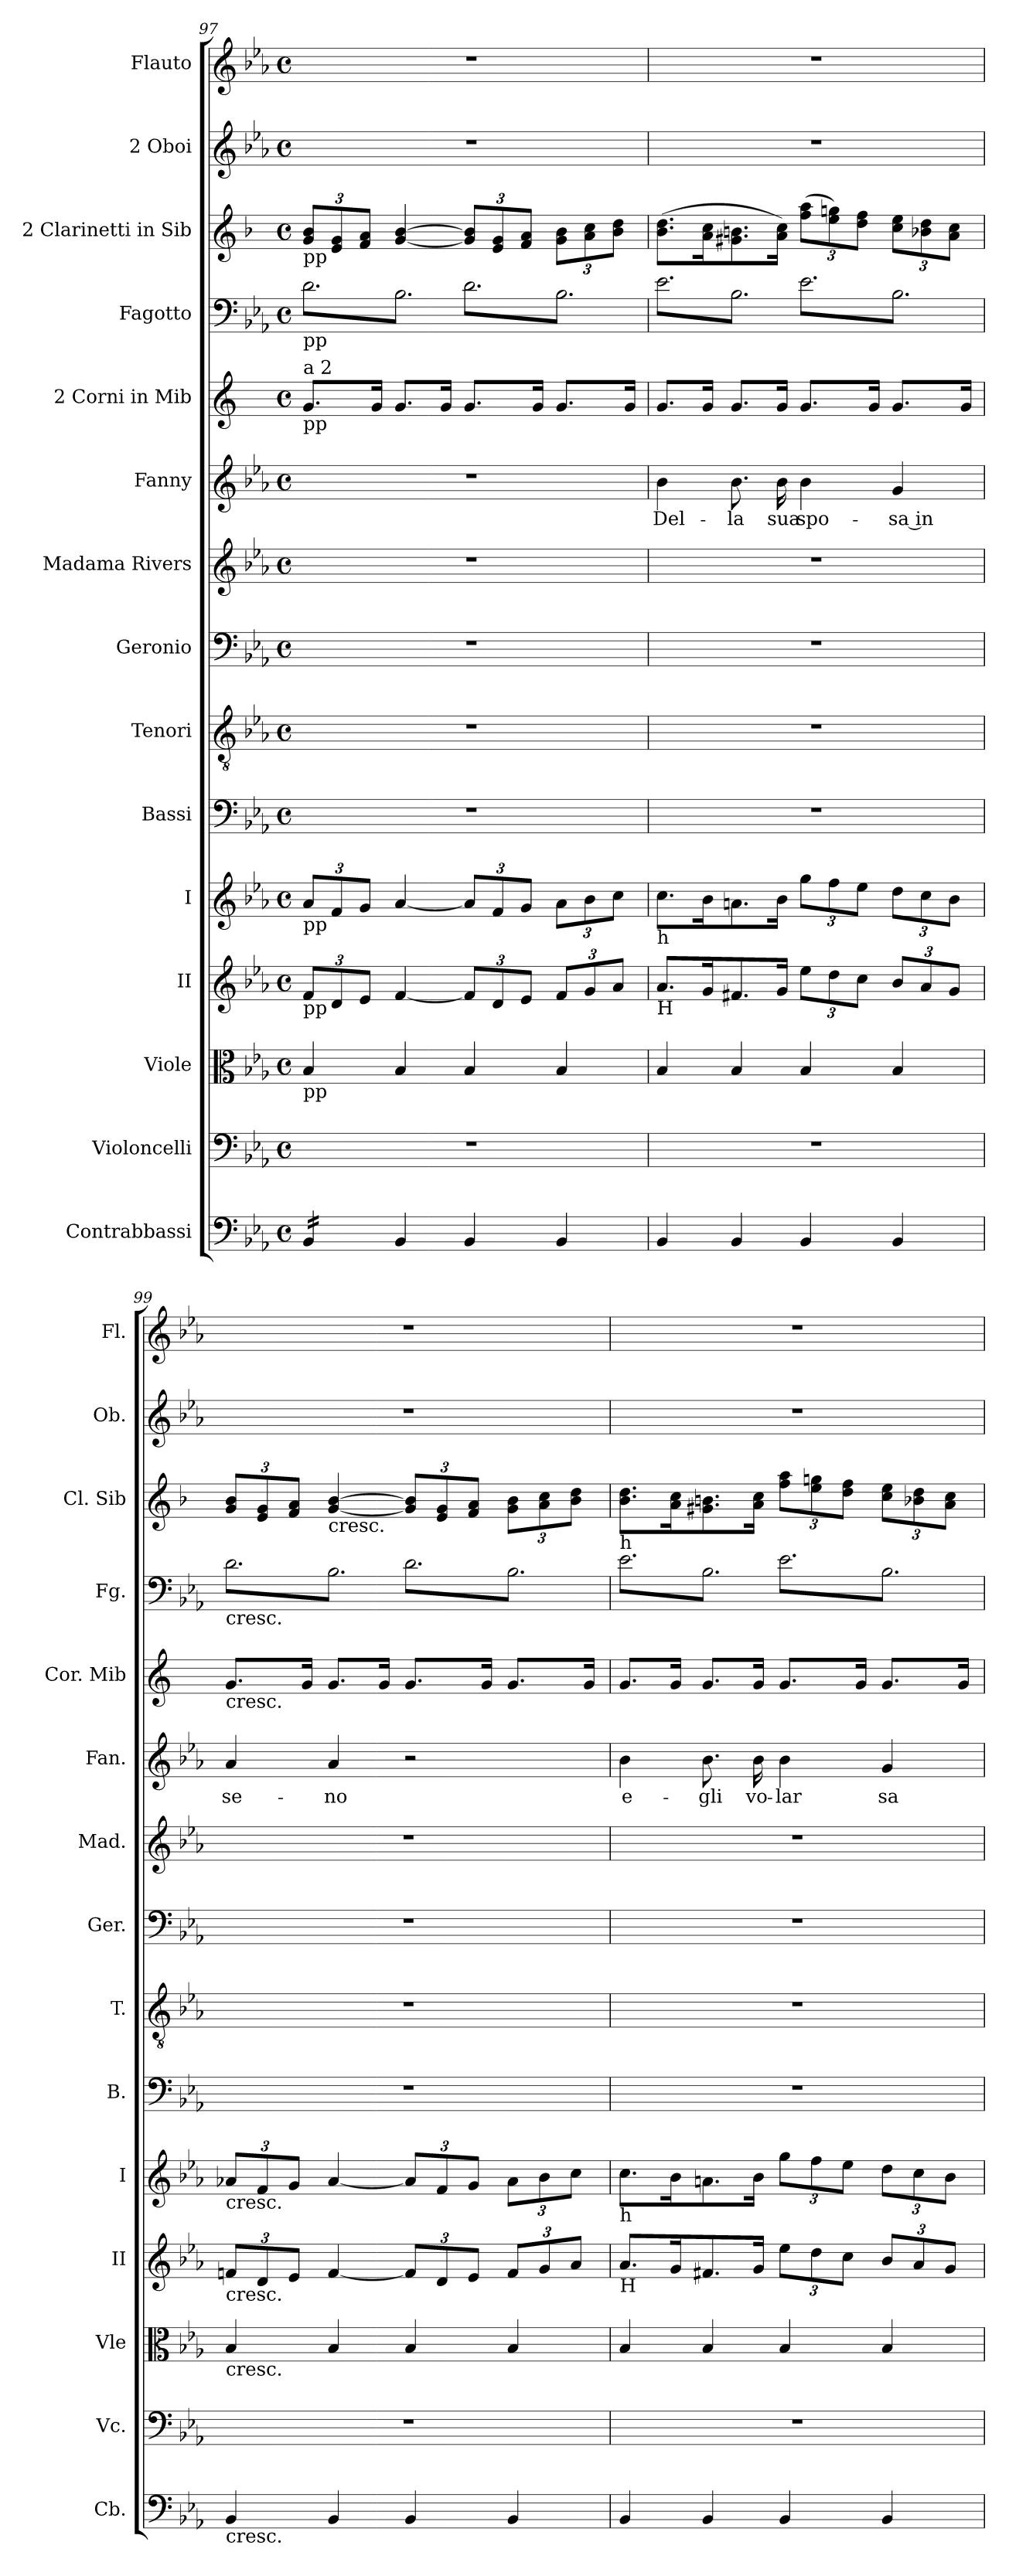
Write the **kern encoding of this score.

**kern	**kern	**kern	**kern	**kern	**kern	**kern	**kern	**kern	**kern	**text	**kern	**kern	**kern	**kern	**kern
*part15	*part14	*part13	*part12	*part11	*part10	*part9	*part8	*part7	*part6	*part6	*part5	*part4	*part3	*part2	*part1
*staff15	*staff14	*staff13	*staff12	*staff11	*staff10	*staff9	*staff8	*staff7	*staff6	*staff6	*staff5	*staff4	*staff3	*staff2	*staff1
*I"Contrabbassi	*I"Violoncelli	*I"Viole	*I"II	*I"I	*I"Bassi	*I"Tenori	*I"Geronio	*I"Madama Rivers	*I"Fanny	*	*I"2 Corni in Mib	*I"Fagotto	*I"2 Clarinetti in Sib	*I"2 Oboi	*I"Flauto
*I'Cb.	*I'Vc.	*I'Vle	*I'II	*I'I	*I'B.	*I'T.	*I'Ger.	*I'Mad.	*I'Fan.	*	*I'Cor. Mib	*I'Fg.	*I'Cl. Sib	*I'Ob.	*I'Fl.
!!LO:PB:g=z
*clefF4	*clefF4	*clefC3	*clefG2	*clefG2	*clefF4	*clefGv2	*clefF4	*clefG2	*clefG2	*	*clefG2	*clefF4	*clefG2	*clefG2	*clefG2
*	*	*	*	*	*	*	*	*	*	*	*	*	*ITrd1c2	*	*
*k[b-e-a-]	*k[b-e-a-]	*k[b-e-a-]	*k[b-e-a-]	*k[b-e-a-]	*k[b-e-a-]	*k[b-e-a-]	*k[b-e-a-]	*k[b-e-a-]	*k[b-e-a-]	*	*k[]	*k[b-e-a-]	*k[b-e-a-]	*k[b-e-a-]	*k[b-e-a-]
*E-:	*E-:	*E-:	*E-:	*E-:	*E-:	*E-:	*E-:	*E-:	*E-:	*	*C:	*E-:	*E-:	*E-:	*E-:
*M4/4	*M4/4	*M4/4	*M4/4	*M4/4	*M4/4	*M4/4	*M4/4	*M4/4	*M4/4	*	*M4/4	*M4/4	*M4/4	*M4/4	*M4/4
*met(c)	*met(c)	*met(c)	*met(c)	*met(c)	*met(c)	*met(c)	*met(c)	*met(c)	*met(c)	*	*met(c)	*met(c)	*met(c)	*met(c)	*met(c)
*	*	*	*	*	*	*	*	*	*	*	*	*Xtuplet	*	*	*
=97	=97	=97	=97	=97	=97	=97	=97	=97	=97	=97	=97	=97	=97	=97	=97
!	!	!	!	!	!	!	!	!	!	!	!	!	!LO:TX:b:t=pp	!	!
!	!	!	!	!	!	!	!	!	!	!	!	!LO:TX:b:t=pp	!	!	!
!	!	!	!	!	!	!	!	!	!	!	!LO:TX:b:t=pp	!	!	!	!
!	!	!	!	!	!	!	!	!	!	!	!LO:TX:a:t=a 2	!	!	!	!
!	!	!	!	!LO:TX:b:t=pp	!	!	!	!	!	!	!	!	!	!	!
!	!	!	!LO:TX:b:t=pp	!	!	!	!	!	!	!	!	!	!	!	!
!	!	!LO:TX:b:t=pp	!	!	!	!	!	!	!	!	!	!	!	!	!
!LO:TX:b:t=pp	!	!	!	!	!	!	!	!	!	!	!	!	!	!	!
!	!	!	!	!	!	!	!	!	!	!	!	!LO:N:head=open	!	!	!
*tremolo	*	*	*	*	*	*	*	*	*	*	*	*	*	*	*
16BB-/LL	1r	4B-/	12f/L	12a-/L	1r	1r	1r	1r	1r	.	8.g/L	6.d\L	12f/ 12a-/L	1r	1r
16BB-/	.	.	.	.	.	.	.	.	.	.	.	.	.	.	.
.	.	.	12d/	12f/	.	.	.	.	.	.	.	.	12d/ 12f/	.	.
16BB-/	.	.	.	.	.	.	.	.	.	.	.	.	.	.	.
.	.	.	12e-</J	12g</J	.	.	.	.	.	.	.	.	12e-/ 12g/J	.	.
16BB-/JJ	.	.	.	.	.	.	.	.	.	.	16g/Jk	.	.	.	.
*Xtremolo	*	*	*	*	*	*	*	*	*	*	*	*	*	*	*
!	!	!	!	!	!	!	!	!	!	!	!	!LO:N:head=open	!	!	!
4BB-/	.	4B-/	[4f/	[4a-/	.	.	.	.	.	.	8.g/L	6.B-\J	[4f/ [4a-/	.	.
.	.	.	.	.	.	.	.	.	.	.	16g/Jk	.	.	.	.
!	!	!	!	!	!	!	!	!	!	!	!	!LO:N:head=open	!	!	!
4BB-/	.	4B-/	12f/L]	12a-/L]	.	.	.	.	.	.	8.g/L	6.d\L	12f/] 12a-/]L	.	.
.	.	.	12d/	12f/	.	.	.	.	.	.	.	.	12d/ 12f/	.	.
.	.	.	12e-/J	12g</J	.	.	.	.	.	.	.	.	12e-/ 12g/J	.	.
.	.	.	.	.	.	.	.	.	.	.	16g/Jk	.	.	.	.
!	!	!	!	!	!	!	!	!	!	!	!	!LO:N:head=open	!	!	!
4BB-/	.	4B-/	12f/L	12a-\L	.	.	.	.	.	.	8.g/L	6.B-\J	12f\ 12a-\L	.	.
.	.	.	12g/	12b-\	.	.	.	.	.	.	.	.	12g\ 12b-\	.	.
.	.	.	12a-</J	12cc>\J	.	.	.	.	.	.	.	.	12a-\ 12cc\J	.	.
.	.	.	.	.	.	.	.	.	.	.	16g/Jk	.	.	.	.
=98	=98	=98	=98	=98	=98	=98	=98	=98	=98	=98	=98	=98	=98	=98	=98
!	!	!	!	!LO:TX:b:t=h	!	!	!	!	!	!	!	!	!	!	!
!	!	!	!LO:TX:b:t=H	!	!	!	!	!	!	!	!	!	!	!	!
!	!	!	!	!	!	!	!	!	!	!LO:LY:b	!	!LO:N:head=open	!	!	!
4BB-/	1r	4B-/	8.a-/L	8.cc\L	1r	1r	1r	1r	4b-\	Del-	8.g/L	6.e-\L	(>8.a-\ 8.cc\L	1r	1r
.	.	.	16g/k	16b-\k	.	.	.	.	.	.	16g/Jk	.	16g\ 16b-\k	.	.
!	!	!	!	!	!	!	!	!	!	!LO:LY:b	!	!LO:N:head=open	!	!	!
4BB-/	.	4B-/	8.f#X/	8.an\	.	.	.	.	8.b-\	-la	8.g/L	6.B-\J	8.f#X\ 8.an\	.	.
!	!	!	!	!	!	!	!	!	!	!LO:LY:b	!	!	!	!	!
.	.	.	16g/Jk	16b-\Jk	.	.	.	.	16b-\	sua	16g/Jk	.	16g\ 16b-\Jk)	.	.
!	!	!	!	!	!	!	!	!	!	!LO:LY:b	!	!LO:N:head=open	!	!	!
4BB-/	.	4B-/	12ee-\L	12gg\L	.	.	.	.	4b-\	spo-	8.g/L	6.e-\L	(>12ee-\ 12gg\L	.	.
.	.	.	12dd\	12ff\	.	.	.	.	.	.	.	.	12dd\ 12ffn\)	.	.
.	.	.	12cc>\J	12ee-\J	.	.	.	.	.	.	.	.	12cc\ 12ee-\J	.	.
.	.	.	.	.	.	.	.	.	.	.	16g/Jk	.	.	.	.
!	!	!	!	!	!	!	!	!	!	!LO:LY:b	!	!LO:N:head=open	!	!	!
4BB-/	.	4B-/	12b-/L	12dd\L	.	.	.	.	4g/	-sa in	8.g/L	6.B-\J	12b-\ 12dd\L	.	.
.	.	.	12a-/	12cc\	.	.	.	.	.	.	.	.	12a-X\ 12cc\	.	.
.	.	.	12g</J	12b->\J	.	.	.	.	.	.	.	.	12g\ 12b-\J	.	.
.	.	.	.	.	.	.	.	.	.	.	16g/Jk	.	.	.	.
=99	=99	=99	=99	=99	=99	=99	=99	=99	=99	=99	=99	=99	=99	=99	=99
!	!	!	!	!	!	!	!	!	!	!	!	!LO:TX:b:t=cresc.	!	!	!
!	!	!	!	!	!	!	!	!	!	!	!LO:TX:b:t=cresc.	!	!	!	!
!	!	!	!	!LO:TX:b:t=cresc.	!	!	!	!	!	!	!	!	!	!	!
!	!	!	!LO:TX:b:t=cresc.	!	!	!	!	!	!	!	!	!	!	!	!
!	!	!LO:TX:b:t=cresc.	!	!	!	!	!	!	!	!	!	!	!	!	!
!LO:TX:b:t=cresc.	!	!	!	!	!	!	!	!	!	!	!	!	!	!	!
!	!	!	!	!	!	!	!	!	!	!LO:LY:b	!	!LO:N:head=open	!	!	!
4BB-/	1r	4B-/	12fn/L	12a-X/L	1r	1r	1r	1r	4a-/	se-	8.g/L	6.d\L	12f/ 12a-/L	1r	1r
.	.	.	12d/	12f/	.	.	.	.	.	.	.	.	12d/ 12f/	.	.
.	.	.	12e-</J	12g</J	.	.	.	.	.	.	.	.	12e-/ 12g/J	.	.
.	.	.	.	.	.	.	.	.	.	.	16g/Jk	.	.	.	.
!	!	!	!	!	!	!	!	!	!	!	!	!	!LO:TX:b:t=cresc.	!	!
!	!	!	!	!	!	!	!	!	!	!LO:LY:b	!	!LO:N:head=open	!	!	!
4BB-/	.	4B-/	[4f/	[4a-/	.	.	.	.	4a-/	-no	8.g/L	6.B-\J	[4f/ [4a-/	.	.
.	.	.	.	.	.	.	.	.	.	.	16g/Jk	.	.	.	.
!	!	!	!	!	!	!	!	!	!	!	!	!LO:N:head=open	!	!	!
4BB-/	.	4B-/	12f/L]	12a-/L]	.	.	.	.	2r	.	8.g/L	6.d\L	12f/] 12a-/]L	.	.
.	.	.	12d/	12f/	.	.	.	.	.	.	.	.	12d/ 12f/	.	.
.	.	.	12e-/J	12g</J	.	.	.	.	.	.	.	.	12e-/ 12g/J	.	.
.	.	.	.	.	.	.	.	.	.	.	16g/Jk	.	.	.	.
!	!	!	!	!	!	!	!	!	!	!	!	!LO:N:head=open	!	!	!
4BB-/	.	4B-/	12f/L	12a-\L	.	.	.	.	.	.	8.g/L	6.B-\J	12f\ 12a-\L	.	.
.	.	.	12g/	12b-\	.	.	.	.	.	.	.	.	12g\ 12b-\	.	.
.	.	.	12a-</J	12cc>\J	.	.	.	.	.	.	.	.	12a-\ 12cc\J	.	.
.	.	.	.	.	.	.	.	.	.	.	16g/Jk	.	.	.	.
=100	=100	=100	=100	=100	=100	=100	=100	=100	=100	=100	=100	=100	=100	=100	=100
!	!	!	!	!	!	!	!	!	!	!	!	!	!LO:TX:b:t=h	!	!
!	!	!	!	!LO:TX:b:t=h	!	!	!	!	!	!	!	!	!	!	!
!	!	!	!LO:TX:b:t=H	!	!	!	!	!	!	!	!	!	!	!	!
!	!	!	!	!	!	!	!	!	!	!LO:LY:b	!	!LO:N:head=open	!	!	!
4BB-/	1r	4B-/	8.a-/L	8.cc\L	1r	1r	1r	1r	4b-\	e-	8.g/L	6.e-\L	8.a-\ 8.cc\L	1r	1r
.	.	.	16g/k	16b-\k	.	.	.	.	.	.	16g/Jk	.	16g\ 16b-\k	.	.
!	!	!	!	!	!	!	!	!	!	!LO:LY:b	!	!LO:N:head=open	!	!	!
4BB-/	.	4B-/	8.f#X/	8.an\	.	.	.	.	8.b-\	-gli	8.g/L	6.B-\J	8.f#X\ 8.an\	.	.
!	!	!	!	!	!	!	!	!	!	!LO:LY:b	!	!	!	!	!
.	.	.	16g/Jk	16b-\Jk	.	.	.	.	16b-\	vo-	16g/Jk	.	16g\ 16b-\Jk	.	.
!	!	!	!	!	!	!	!	!	!	!LO:LY:b	!	!LO:N:head=open	!	!	!
4BB-/	.	4B-/	12ee-\L	12gg\L	.	.	.	.	4b-\	-lar	8.g/L	6.e-\L	12ee-\ 12gg\L	.	.
.	.	.	12dd\	12ff\	.	.	.	.	.	.	.	.	12dd\ 12ffn\	.	.
.	.	.	12cc>\J	12ee-\J	.	.	.	.	.	.	.	.	12cc\ 12ee-\J	.	.
.	.	.	.	.	.	.	.	.	.	.	16g/Jk	.	.	.	.
!	!	!	!	!	!	!	!	!	!	!LO:LY:b	!	!LO:N:head=open	!	!	!
4BB-/	.	4B-/	12b-/L	12dd\L	.	.	.	.	4g/	sa-	8.g/L	6.B-\J	12b-\ 12dd\L	.	.
.	.	.	12a-/	12cc\	.	.	.	.	.	.	.	.	12a-X\ 12cc\	.	.
.	.	.	12g</J	12b->\J	.	.	.	.	.	.	.	.	12g\ 12b-\J	.	.
.	.	.	.	.	.	.	.	.	.	.	16g/Jk	.	.	.	.
=	=	=	=	=	=	=	=	=	=	=	=	=	=	=	=
*-	*-	*-	*-	*-	*-	*-	*-	*-	*-	*-	*-	*-	*-	*-	*-
